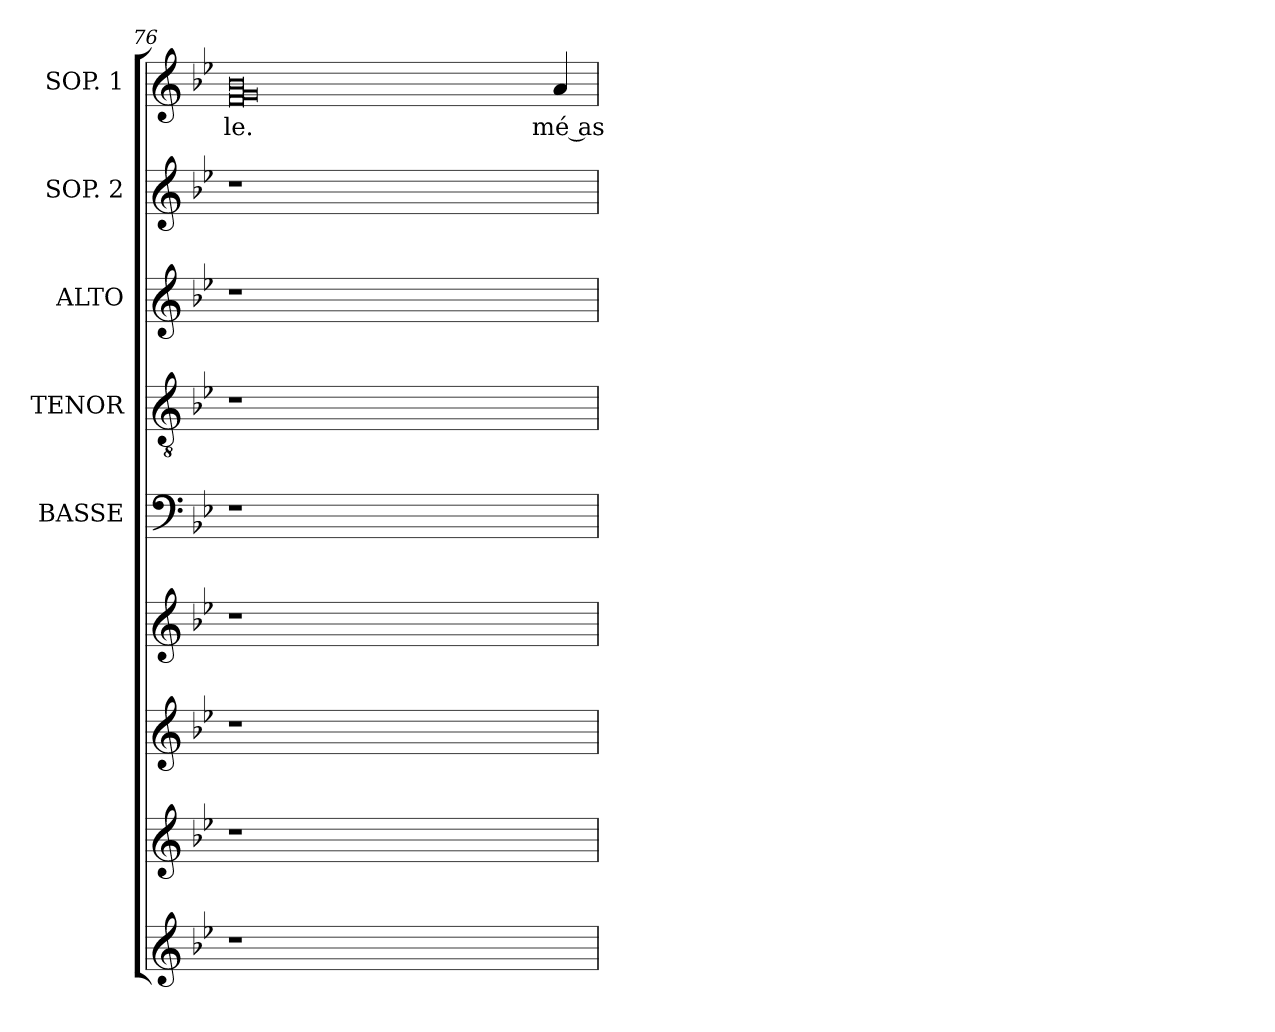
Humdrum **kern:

**kern	**kern	**kern	**kern	**kern	**kern	**kern	**kern	**kern	**text
*part9	*part8	*part7	*part6	*part5	*part4	*part3	*part2	*part1	*part1
*staff9	*staff8	*staff7	*staff6	*staff5	*staff4	*staff3	*staff2	*staff1	*staff1
*	*	*	*	*I"BASSE	*I"TENOR	*I"ALTO	*I"SOP. 2	*I"SOP. 1	*
*	*	*	*	*I'BAS.	*I'TEN.	*I'ALT.	*I'SOP. 2	*I'SOP. 1	*
*clefG2	*clefG2	*clefG2	*clefG2	*clefF4	*clefGv2	*clefG2	*clefG2	*clefG2	*
*k[b-e-]	*k[b-e-]	*k[b-e-]	*k[b-e-]	*k[b-e-]	*k[b-e-]	*k[b-e-]	*k[b-e-]	*k[b-e-]	*
*B-:	*B-:	*B-:	*B-:	*B-:	*B-:	*B-:	*B-:	*B-:	*
=76	=76	=76	=76	=76	=76	=76	=76	=76	=76
!	!	!	!	!	!	!	!	!	!LO:LY:b
1r	1r	1r	1r	1r	1r	1r	1r	0f 0g 0b-	-le.
0.ryy	0.ryy	0.ryy	0.ryy	0.ryy	0.ryy	0.ryy	0.ryy	.	.
.	.	.	.	.	.	.	.	1..ryy	.
!	!	!	!	!	!	!	!	!	!LO:LY:b:rj
.	.	.	.	.	.	.	.	4a/	mé as-
=	=	=	=	=	=	=	=	=	=
*-	*-	*-	*-	*-	*-	*-	*-	*-	*-
